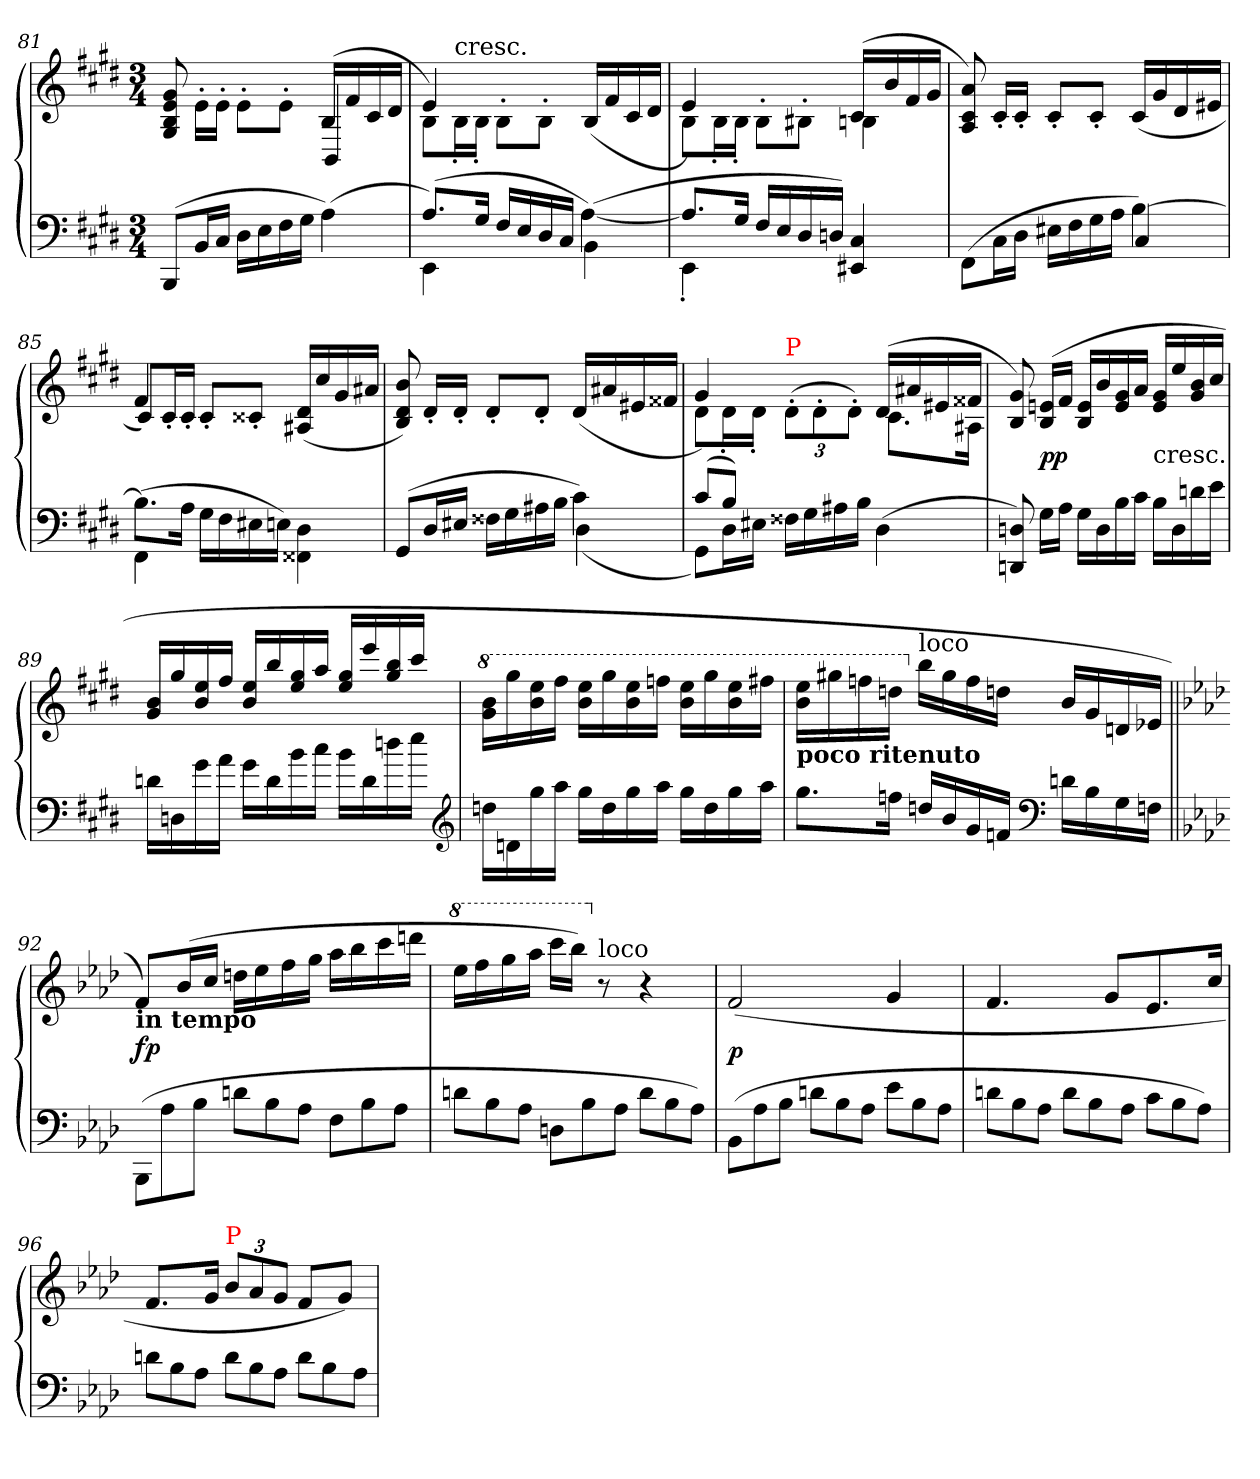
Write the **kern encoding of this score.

**kern	**kern	**dynam
*part1	*part1	*part1
*staff2	*staff1	*staff1/2
*clefF4	*clefG2	*
*k[f#c#g#d#]	*k[f#c#g#d#]	*
*M3/4	*M3/4	*
=81	=81	=81
*	*^	*
(>8BBB/L	8g#/ 8e/ 8B/ 8G#/	2ryy	.
16BBL	16e'>\LL	.	.
16C#JJ	16e'>JJ	.	.
16D#LL	8e'>\L	.	.
16E	.	.	.
16F#	8e'>J	.	.
16G#JJ	.	.	.
(>4A\)	(>16B/LL	4BB/	.
.	16f#	.	.
.	16c#	.	.
.	16d#JJ	.	.
=82	=82	=82	=82
*^	*	*	*
(<8.AL)	4EE	4e)	8BL	.
!	!	!	!LO:TX:a:t=cresc.	!
.	.	.	16B'>L	.
16G#Jk	.	.	16B'>JJ	.
16F#/LL	4ryy	4ryy	8B'>\L	.
16E	.	.	.	.
16D#	.	.	8B'>J	.
16C#JJ	.	.	.	.
(<4BB\)	[4A	(>16B/LL	4ryy	.
.	.	16f#	.	.
.	.	16c#	.	.
.	.	16d#JJ	.	.
=83	=83	=83	=83	=83
(<8.AL]	4EE'>)	4e)	8BL	.
.	.	.	16B'>L	.
16G#Jk	.	.	16B'>JJ	.
16F#/LL	2ryy	4ryy	8B'>\L	.
16E	.	.	.	.
16D#	.	.	8B#X'>J	.
16DnJJ)	.	.	.	.
4C# 4EE#X	.	(>16c#LL	4Bn\	.
.	.	16b	.	.
.	.	16f#	.	.
.	.	16g#JJ	.	.
=84	=84	=84	=84	=84
(>8FF#\L	2ryy	8a/ 8c#/ 8A/)	8ryy	.
16C#L	.	16c#'</LL	4.ryy	.
16D#\JJ	.	16c#'<JJ	.	.
16E#X\LL	.	8c#'</L	.	.
16F#\	.	.	.	.
16G#	.	8c#'<J	.	.
16AJJ	.	.	.	.
[4B\)	4C#/	(>16c#LL	4ryy	.
.	.	16g#	.	.
.	.	16d#	.	.
.	.	16e#XJJ	.	.
=85	=85	=85	=85	=85
(>8.B\L]	4FF#	4f#)	8c#/L	.
.	.	.	16c#'<L	.
16AJk	.	.	16c#'<JJ	.
16G#\LL	4ryy	4ryy	8c#'</L	.
16F#	.	.	.	.
16E#X	.	.	8c##X'<J	.
16EnJJ)	.	.	.	.
4ryy	4D#\ 4FF##X\	(>16d#/ 16A#X/LL	4ryy	.
.	.	16cc#	.	.
.	.	16g#	.	.
.	.	16a#XJJ	.	.
*	*	*v	*v	*
=86	=86	=86	=86
(>8GG#/L	2ryy	8b 8d# 8B)	.
16D#L	.	16d#'<LL	.
16E#XJJ	.	16d#'<JJ	.
16F##XLL	.	8d#'<L	.
16G#	.	.	.
16A#X	.	8d#'<J	.
16BJJ	.	.	.
4c#\)	(<4D#\	(>16d#/LL	.
.	.	16a#X/	.
.	.	16e#X/	.
.	.	16f##X/JJ	.
=87	=87	=87	=87
*	*	*^	*
(<8c#L	8GG#\L)	4g#)	8d#\L	.
8BJ)	16D#L	.	16d#'>L	.
.	16E#XJJ	.	16d#'>JJ	.
*	*	*	*Xbrackettup	*
!	!	!LO:TX:a:color=red:t=P	!	!
2ryy	16F##XLL	8ryy	(>12d#'>\L	.
.	16G#	.	.	.
.	.	.	12d#'>	.
.	16A#X	8ryy	.	.
.	.	.	12d#'>J)	.
.	16BJJ	.	.	.
.	(>4D#	(>16d#LL	8.c#L	.
.	.	16a#X	.	.
.	.	16e#X	.	.
.	.	16f##XJJ	16A#XJk	.
*v	*v	*	*	*
*	*v	*v	*
=88	=88	=88
8Dn/ 8DDn/)	8g# 8B)	fz fz
16G#LL	(>16en 16BLL	p p
16AJJ	16f#JJ	.
16G#LL	16e 16BLL	.
16D	16b	.
16B	16g# 16e	.
16c#JJ	16aJJ	.
!	!LO:TX:c:t=cresc.	!
16BLL	16g#/ 16e/LL	.
16D	16ee	.
16dn\	16b/ 16g#/	.
16e\JJ	16cc#/JJ	.
=89	=89	=89
16dn\LL	16b/ 16g#/LL	.
16Dn	16gg#	.
16g#\	16ee/ 16b/	.
16a\JJ	16ff#/JJ	.
16g#\LL	16ee/ 16b/LL	.
16d\	16bb/	.
16b\	16gg#/ 16ee/	.
16cc#\JJ	16aa/JJ	.
16b\LL	16gg#/ 16ee/LL	.
16d\	16eee/	.
16ddn\	16bb/ 16gg#/	.
16ee\JJ	16ccc#/JJ	.
*clefG2	*	*
=90	=90	=90
*	*8va	*
16ddnLL	16bb\ 16gg#\LL	.
16dn	16ggg#	.
16gg#	16eee 16bb	.
16aaJJ	16fff#JJ	.
16gg#LL	16eee\ 16bb\LL	.
16dd	16ggg#	.
16gg#	16eee 16bb	.
16aaJJ	16fffnJJ	.
16gg#LL	16eee\ 16bb\LL	.
16dd	16ggg#	.
16gg#	16eee 16bb	.
16aaJJ	16fff#XJJ	.
=91	=91	=91
!	!LO:TX:b:B:t=poco ritenuto	!
8.gg#L	16eee 16bbLL	.
.	16ggg#X	.
.	16fffn	.
16ffnJk	16dddnJJ	.
*	*X8va	*
!	!LO:TX:a:t=loco	!
16ddn/LL	16bbLL	.
16b	16gg#	.
16g#	16ff	.
16fnJJ	16ddnJJ	.
*clefF4	*	*
16dnLL	16b/LL	.
16B	16g#	.
16G#	16dn	.
16FnJJ	16e-XJJ	.
=92||	=92||	=92||
*k[b-e-a-d-]	*k[b-e-a-d-]	*
*Xtuplet	*	*
!	!LO:TX:b:B:t=in tempo	!
(>12BBB-\L	8f/L)	fp
12A-\	.	.
.	(>16b-L	.
12B-\J	.	.
.	16ccJJ	.
12dnL	16ddnLL	.
.	16ee-	.
12B-	.	.
.	16ff	.
12A-J	.	.
.	16ggJJ	.
12FL	16aa-LL	.
.	16bb-	.
12B-	.	.
.	16ccc	.
12A-J	.	.
.	16dddnJJ	.
=93	=93	=93
*	*8va	*
12dnL	16eee-LL	.
.	16fff	.
12B-	.	.
.	16ggg	.
12A-J	.	.
.	16aaa-JJ	.
12DnL	16ccccLL	.
.	16bbb-JJ)	.
12B-	.	.
*	*X8va	*
!	!LO:TX:a:t=loco	!
.	8r	.
12A-J	.	.
12dL	4r	.
12B-	.	.
12A-J)	.	.
=94	=94	=94
(>12BB-L	(>2f	p
12A-	.	.
12B-J	.	.
12dnL	.	.
12B-	.	.
12A-J	.	.
12e-L	4g	.
12B-	.	.
12A-J	.	.
=95	=95	=95
12dnL	4.f	.
12B-	.	.
12A-J	.	.
12dL	.	.
12B-	.	.
.	8gL	.
12A-J	.	.
12cL	8.e-	.
12B-	.	.
12A-J)	.	.
.	16ccJk	.
=96	=96	=96
12dnL	8.fL	.
12B-	.	.
12A-J	.	.
.	16gJk	.
!	!LO:TX:a:color=red:t=P	!
12dL	12b-L	.
12B-	12a-	.
12A-J	12gJ	.
12dL	8fL	.
12B-	.	.
.	8gJ)	.
12A-J	.	.
=	=	=
*-	*-	*-
